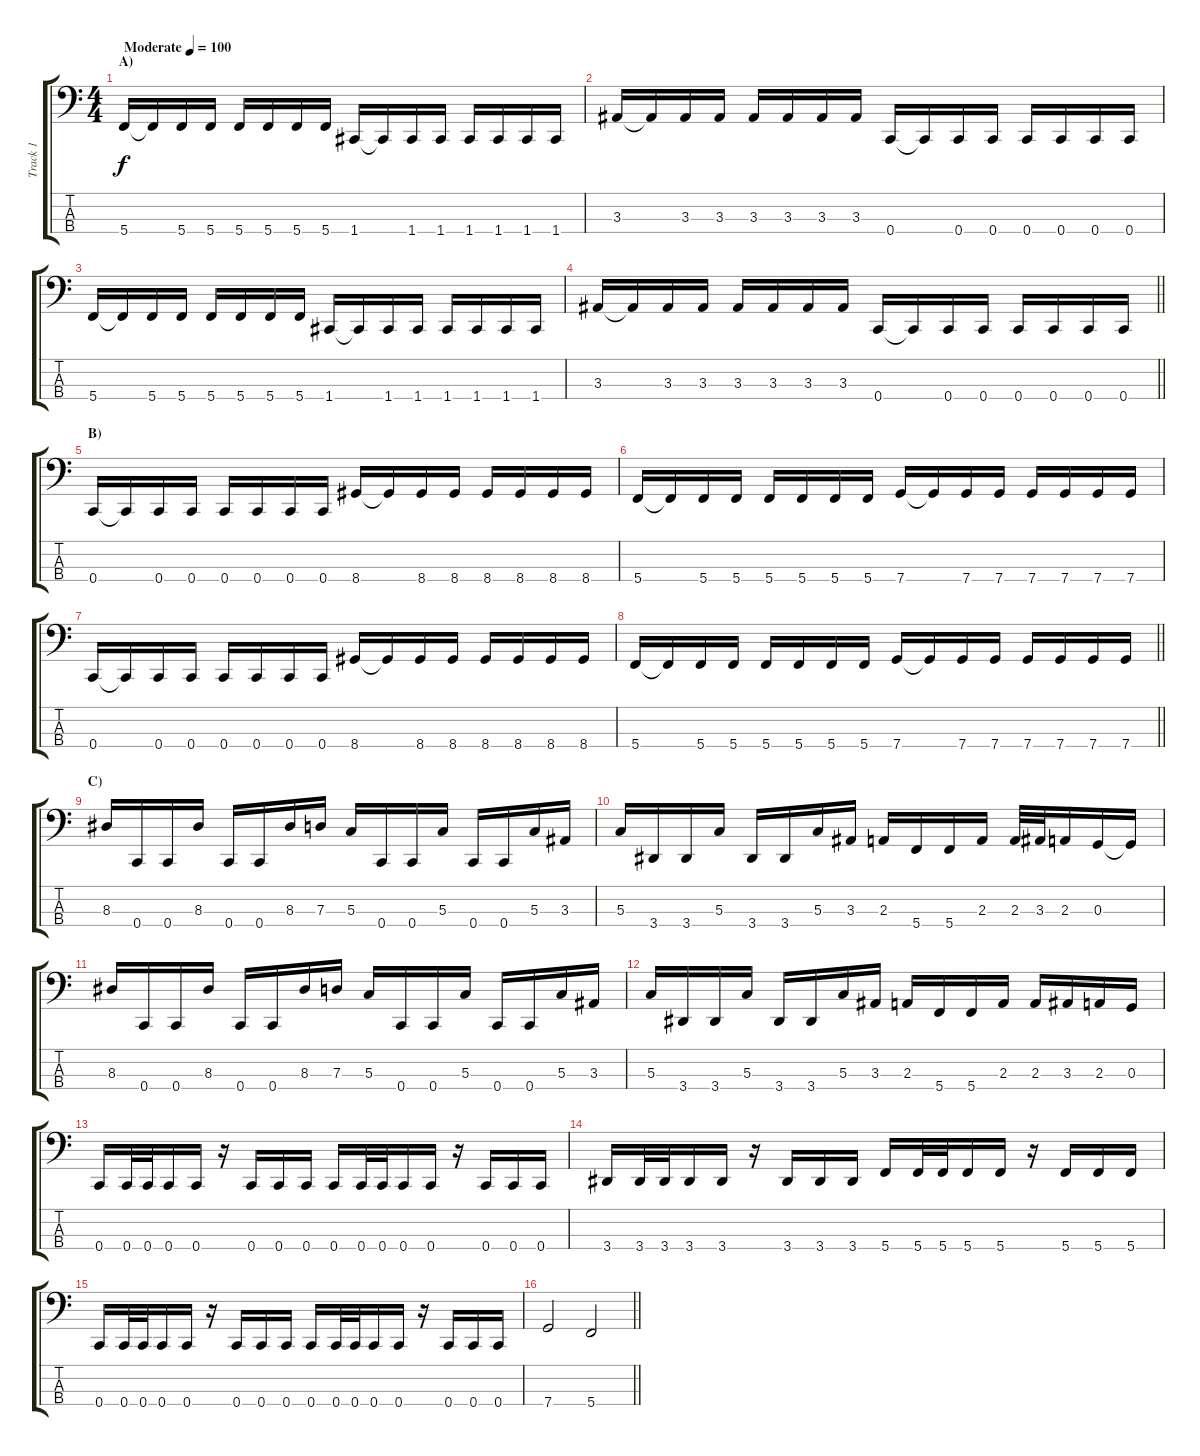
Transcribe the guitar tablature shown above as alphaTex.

\track ("Track 1" "Track 1") {instrument electricbassfinger}
\staff {score tabs}
\tuning (F2 C2 G1 C1) {hide}
\ts (4 4)
\section ("" "A)")
\tempo (100 "Moderate")
\clef f4
\ks c
5.4.16{dy f instrument electricbassfinger} 5.4{t}.16 5.4.16 5.4.16 5.4.16 5.4.16 5.4.16 5.4.16 1.4.16 1.4{t}.16 1.4.16 1.4.16 1.4.16 1.4.16 1.4.16 1.4.16 |
3.3.16 3.3{t}.16 3.3.16 3.3.16 3.3.16 3.3.16 3.3.16 3.3.16 0.4.16 0.4{t}.16 0.4.16 0.4.16 0.4.16 0.4.16 0.4.16 0.4.16 |
5.4.16 5.4{t}.16 5.4.16 5.4.16 5.4.16 5.4.16 5.4.16 5.4.16 1.4.16 1.4{t}.16 1.4.16 1.4.16 1.4.16 1.4.16 1.4.16 1.4.16 |
\barLineRight lightlight
3.3.16 3.3{t}.16 3.3.16 3.3.16 3.3.16 3.3.16 3.3.16 3.3.16 0.4.16 0.4{t}.16 0.4.16 0.4.16 0.4.16 0.4.16 0.4.16 0.4.16 |
\section ("" "B)")
0.4.16 0.4{t}.16 0.4.16 0.4.16 0.4.16 0.4.16 0.4.16 0.4.16 8.4.16 8.4{t}.16 8.4.16 8.4.16 8.4.16 8.4.16 8.4.16 8.4.16 |
5.4.16 5.4{t}.16 5.4.16 5.4.16 5.4.16 5.4.16 5.4.16 5.4.16 7.4.16 7.4{t}.16 7.4.16 7.4.16 7.4.16 7.4.16 7.4.16 7.4.16 |
0.4.16 0.4{t}.16 0.4.16 0.4.16 0.4.16 0.4.16 0.4.16 0.4.16 8.4.16 8.4{t}.16 8.4.16 8.4.16 8.4.16 8.4.16 8.4.16 8.4.16 |
\barLineRight lightlight
5.4.16 5.4{t}.16 5.4.16 5.4.16 5.4.16 5.4.16 5.4.16 5.4.16 7.4.16 7.4{t}.16 7.4.16 7.4.16 7.4.16 7.4.16 7.4.16 7.4.16 |
\section ("" "C)")
8.3.16 0.4.16 0.4.16 8.3.16 0.4.16 0.4.16 8.3.16 7.3.16 5.3.16 0.4.16 0.4.16 5.3.16 0.4.16 0.4.16 5.3.16 3.3.16 |
5.3.16 3.4.16 3.4.16 5.3.16 3.4.16 3.4.16 5.3.16 3.3.16 2.3.16 5.4.16 5.4.16 2.3.16 2.3.32 3.3.32 2.3.16 0.3.16 0.3{t}.16 |
8.3.16 0.4.16 0.4.16 8.3.16 0.4.16 0.4.16 8.3.16 7.3.16 5.3.16 0.4.16 0.4.16 5.3.16 0.4.16 0.4.16 5.3.16 3.3.16 |
5.3.16 3.4.16 3.4.16 5.3.16 3.4.16 3.4.16 5.3.16 3.3.16 2.3.16 5.4.16 5.4.16 2.3.16 2.3.16 3.3.16 2.3.16 0.3.16 |
0.4.16 0.4.32 0.4.32 0.4.16 0.4.16 r.16 0.4.16 0.4.16 0.4.16 0.4.16 0.4.32 0.4.32 0.4.16 0.4.16 r.16 0.4.16 0.4.16 0.4.16 |
3.4.16 3.4.32 3.4.32 3.4.16 3.4.16 r.16 3.4.16 3.4.16 3.4.16 5.4.16 5.4.32 5.4.32 5.4.16 5.4.16 r.16 5.4.16 5.4.16 5.4.16 |
0.4.16 0.4.32 0.4.32 0.4.16 0.4.16 r.16 0.4.16 0.4.16 0.4.16 0.4.16 0.4.32 0.4.32 0.4.16 0.4.16 r.16 0.4.16 0.4.16 0.4.16 |
\barLineRight lightlight
7.4.2 5.4.2
